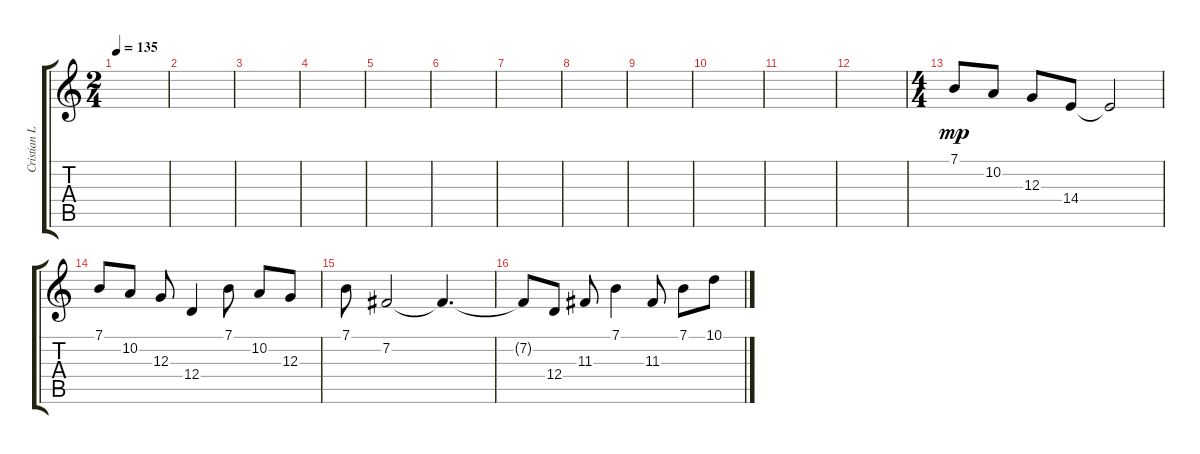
\track ("Cristian Lorenz / Keyboard 2" "Cristian L") {instrument fx5brightness}
\staff {score tabs}
\tuning (E4 B3 G3 D3 A2 E2) {hide}
\ts (2 4)
\tempo 135
\clef g2
\ks c
|
|
|
|
|
|
|
|
|
|
|
|
\ts (4 4)
7.1.8{dy mp} 10.2.8 12.3.8 14.4.8 14.4{t}.2 |
7.1.8 10.2.8 12.3.8 12.4.4 7.1.8 10.2.8 12.3.8 |
7.1.8 7.2.2 7.2{t}.4{d} |
7.2{t}.8 12.4.8 11.3.8 7.1.4 11.3.8 7.1.8 10.1.8
